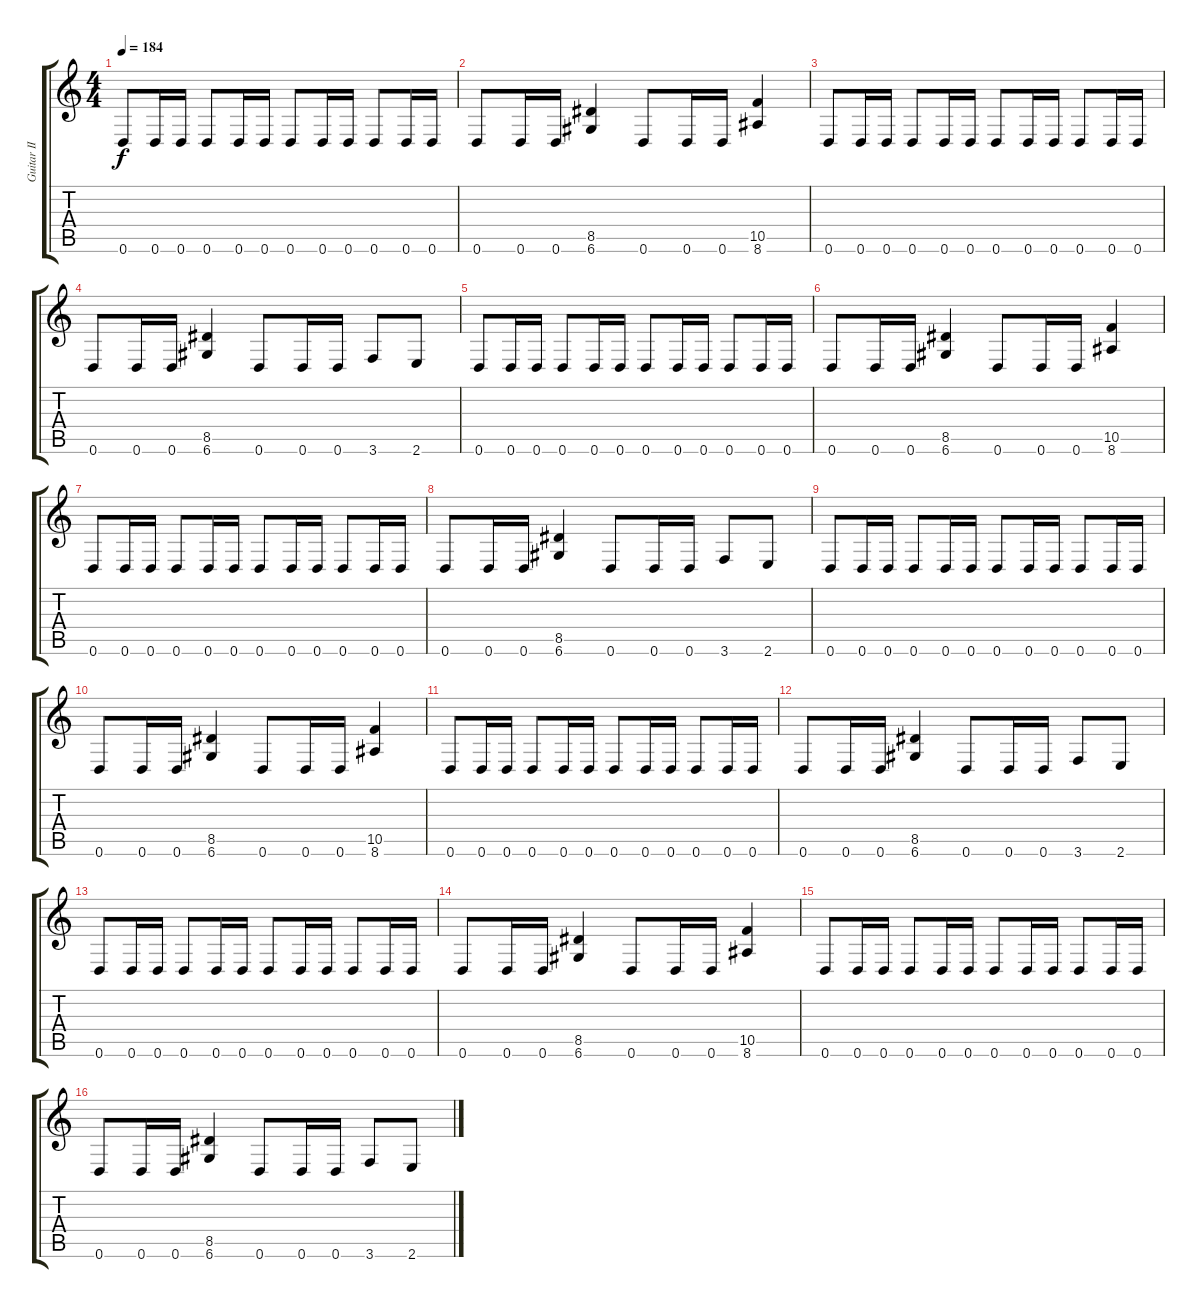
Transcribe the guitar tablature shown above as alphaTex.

\track ("Guitar II" "Guitar II") {instrument overdrivenguitar}
\staff {score tabs}
\tuning (D4 A3 F3 C3 G2 D2) {hide}
\ts (4 4)
\tempo 184
\clef g2
\ks c
0.6.8{dy f} 0.6.16 0.6.16 0.6.8 0.6.16 0.6.16 0.6.8 0.6.16 0.6.16 0.6.8 0.6.16 0.6.16 |
0.6.8 0.6.16 0.6.16 (8.5 6.6).4 0.6.8 0.6.16 0.6.16 (10.5 8.6).4 |
0.6.8 0.6.16 0.6.16 0.6.8 0.6.16 0.6.16 0.6.8 0.6.16 0.6.16 0.6.8 0.6.16 0.6.16 |
0.6.8 0.6.16 0.6.16 (8.5 6.6).4 0.6.8 0.6.16 0.6.16 3.6.8 2.6.8 |
0.6.8 0.6.16 0.6.16 0.6.8 0.6.16 0.6.16 0.6.8 0.6.16 0.6.16 0.6.8 0.6.16 0.6.16 |
0.6.8 0.6.16 0.6.16 (8.5 6.6).4 0.6.8 0.6.16 0.6.16 (10.5 8.6).4 |
0.6.8 0.6.16 0.6.16 0.6.8 0.6.16 0.6.16 0.6.8 0.6.16 0.6.16 0.6.8 0.6.16 0.6.16 |
0.6.8 0.6.16 0.6.16 (8.5 6.6).4 0.6.8 0.6.16 0.6.16 3.6.8 2.6.8 |
0.6.8 0.6.16 0.6.16 0.6.8 0.6.16 0.6.16 0.6.8 0.6.16 0.6.16 0.6.8 0.6.16 0.6.16 |
0.6.8 0.6.16 0.6.16 (8.5 6.6).4 0.6.8 0.6.16 0.6.16 (10.5 8.6).4 |
0.6.8 0.6.16 0.6.16 0.6.8 0.6.16 0.6.16 0.6.8 0.6.16 0.6.16 0.6.8 0.6.16 0.6.16 |
0.6.8 0.6.16 0.6.16 (8.5 6.6).4 0.6.8 0.6.16 0.6.16 3.6.8 2.6.8 |
0.6.8 0.6.16 0.6.16 0.6.8 0.6.16 0.6.16 0.6.8 0.6.16 0.6.16 0.6.8 0.6.16 0.6.16 |
0.6.8 0.6.16 0.6.16 (8.5 6.6).4 0.6.8 0.6.16 0.6.16 (10.5 8.6).4 |
0.6.8 0.6.16 0.6.16 0.6.8 0.6.16 0.6.16 0.6.8 0.6.16 0.6.16 0.6.8 0.6.16 0.6.16 |
0.6.8 0.6.16 0.6.16 (8.5 6.6).4 0.6.8 0.6.16 0.6.16 3.6.8 2.6.8
